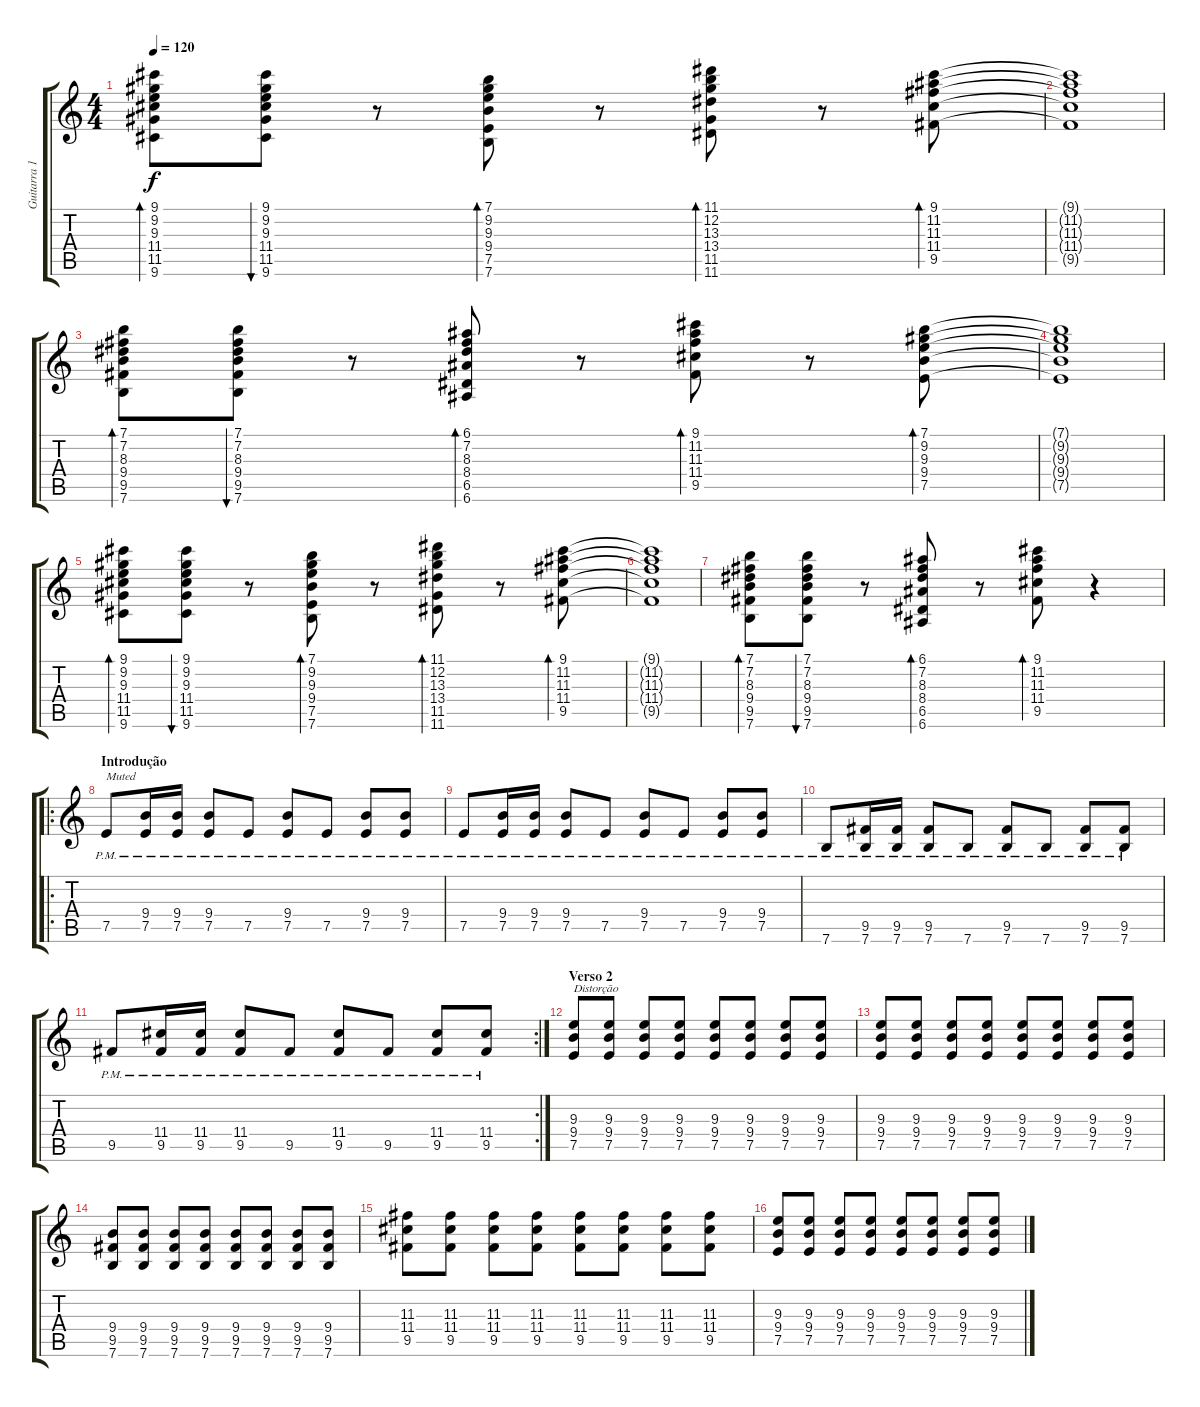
\track ("Guitarra 1" "Guitarra 1") {instrument electricguitarmuted}
\staff {score tabs}
\tuning (E4 B3 G3 D3 A2 E2) {hide}
\ts (4 4)
\tempo 120
\clef g2
\ks c
(9.1 9.2 9.3 11.4 11.5 9.6).8{bd 60 dy f} (9.1 9.2 9.3 11.4 11.5 9.6).8{bu 60} r.8 (7.1 9.2 9.3 9.4 7.5 7.6).8{bd 60} r.8 (11.1 12.2 13.3 13.4 11.5 11.6).8{bd 60} r.8 (9.1 11.2 11.3 11.4 9.5).8{bd 60} |
(9.1{t} 11.2{t} 11.3{t} 11.4{t} 9.5{t}).1 |
(7.1 7.2 8.3 9.4 9.5 7.6).8{bd 60} (7.1 7.2 8.3 9.4 9.5 7.6).8{bu 60} r.8 (6.1 7.2 8.3 8.4 6.5 6.6).8{bd 60} r.8 (9.1 11.2 11.3 11.4 9.5).8{bd 60} r.8 (7.1 9.2 9.3 9.4 7.5).8{bd 60} |
(7.1{t} 9.2{t} 9.3{t} 9.4{t} 7.5{t}).1 |
(9.1 9.2 9.3 11.4 11.5 9.6).8{bd 60} (9.1 9.2 9.3 11.4 11.5 9.6).8{bu 60} r.8 (7.1 9.2 9.3 9.4 7.5 7.6).8{bd 60} r.8 (11.1 12.2 13.3 13.4 11.5 11.6).8{bd 60} r.8 (9.1 11.2 11.3 11.4 9.5).8{bd 60} |
(9.1{t} 11.2{t} 11.3{t} 11.4{t} 9.5{t}).1 |
(7.1 7.2 8.3 9.4 9.5 7.6).8{bd 60} (7.1 7.2 8.3 9.4 9.5 7.6).8{bu 60} r.8 (6.1 7.2 8.3 8.4 6.5 6.6).8{bd 60} r.8 (9.1 11.2 11.3 11.4 9.5).8{bd 60} r.4 |
\ro
\section ("" "Introdução")
7.5{pm}.8{txt "Muted" instrument electricguitarmuted} (9.4{pm} 7.5{pm}).16 (9.4{pm} 7.5{pm}).16 (9.4{pm} 7.5{pm}).8 7.5{pm}.8 (9.4{pm} 7.5{pm}).8 7.5{pm}.8 (9.4{pm} 7.5{pm}).8 (9.4{pm} 7.5{pm}).8 |
7.5{pm}.8 (9.4{pm} 7.5{pm}).16 (9.4{pm} 7.5{pm}).16 (9.4{pm} 7.5{pm}).8 7.5{pm}.8 (9.4{pm} 7.5{pm}).8 7.5{pm}.8 (9.4{pm} 7.5{pm}).8 (9.4{pm} 7.5{pm}).8 |
7.6{pm}.8 (9.5{pm} 7.6{pm}).16 (9.5{pm} 7.6{pm}).16 (9.5{pm} 7.6{pm}).8 7.6{pm}.8 (9.5{pm} 7.6{pm}).8 7.6{pm}.8 (9.5{pm} 7.6{pm}).8 (9.5{pm} 7.6{pm}).8 |
\rc 2
9.5{pm}.8 (11.4{pm} 9.5{pm}).16 (11.4{pm} 9.5{pm}).16 (11.4{pm} 9.5{pm}).8 9.5{pm}.8 (11.4{pm} 9.5{pm}).8 9.5{pm}.8 (11.4{pm} 9.5{pm}).8 (11.4{pm} 9.5{pm}).8 |
\section ("" "Verso 2")
(9.3 9.4 7.5).8{txt "Distorção" instrument distortionguitar} (9.3 9.4 7.5).8 (9.3 9.4 7.5).8 (9.3 9.4 7.5).8 (9.3 9.4 7.5).8 (9.3 9.4 7.5).8 (9.3 9.4 7.5).8 (9.3 9.4 7.5).8 |
(9.3 9.4 7.5).8 (9.3 9.4 7.5).8 (9.3 9.4 7.5).8 (9.3 9.4 7.5).8 (9.3 9.4 7.5).8 (9.3 9.4 7.5).8 (9.3 9.4 7.5).8 (9.3 9.4 7.5).8 |
(9.4 9.5 7.6).8 (9.4 9.5 7.6).8 (9.4 9.5 7.6).8 (9.4 9.5 7.6).8 (9.4 9.5 7.6).8 (9.4 9.5 7.6).8 (9.4 9.5 7.6).8 (9.4 9.5 7.6).8 |
(11.3 11.4 9.5).8 (11.3 11.4 9.5).8 (11.3 11.4 9.5).8 (11.3 11.4 9.5).8 (11.3 11.4 9.5).8 (11.3 11.4 9.5).8 (11.3 11.4 9.5).8 (11.3 11.4 9.5).8 |
(9.3 9.4 7.5).8 (9.3 9.4 7.5).8 (9.3 9.4 7.5).8 (9.3 9.4 7.5).8 (9.3 9.4 7.5).8 (9.3 9.4 7.5).8 (9.3 9.4 7.5).8 (9.3 9.4 7.5).8
